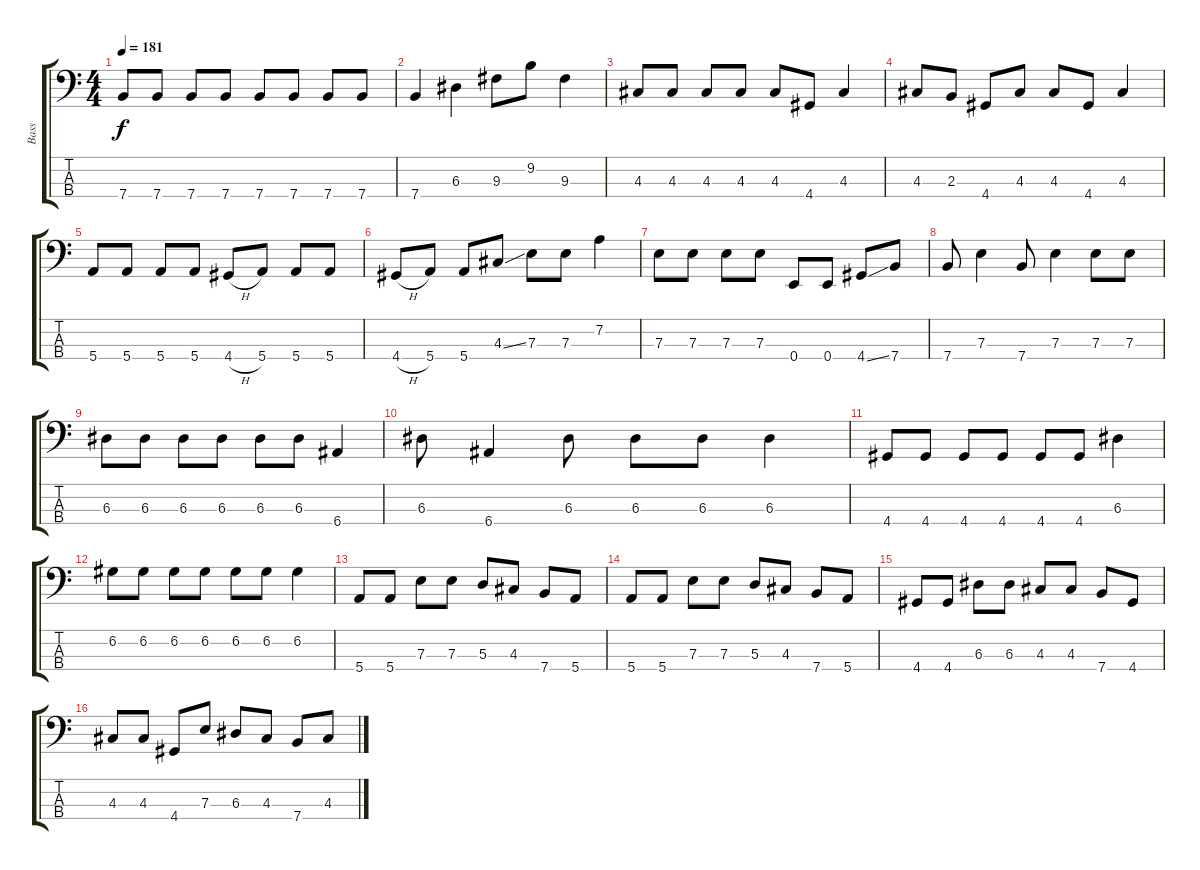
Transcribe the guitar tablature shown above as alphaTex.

\track ("Bass" "Bass") {instrument electricbasspick}
\staff {score tabs}
\tuning (G2 D2 A1 E1) {hide}
\ts (4 4)
\tempo 181
\clef f4
\ks c
7.4.8{dy f} 7.4.8 7.4.8 7.4.8 7.4.8 7.4.8 7.4.8 7.4.8 |
7.4.4 6.3.4 9.3.8 9.2.8 9.3.4 |
4.3.8 4.3.8 4.3.8 4.3.8 4.3.8 4.4.8 4.3.4 |
4.3.8 2.3.8 4.4.8 4.3.8 4.3.8 4.4.8 4.3.4 |
5.4.8 5.4.8 5.4.8 5.4.8 4.4{h}.8 5.4.8 5.4.8 5.4.8 |
4.4{h}.8 5.4.8 5.4.8 4.3{ss}.8 7.3.8 7.3.8 7.2.4 |
7.3.8 7.3.8 7.3.8 7.3.8 0.4.8 0.4.8 4.4{ss}.8 7.4.8 |
7.4.8 7.3.4 7.4.8 7.3.4 7.3.8 7.3.8 |
6.3.8 6.3.8 6.3.8 6.3.8 6.3.8 6.3.8 6.4.4 |
6.3.8 6.4.4 6.3.8 6.3.8 6.3.8 6.3.4 |
4.4.8 4.4.8 4.4.8 4.4.8 4.4.8 4.4.8 6.3.4 |
6.2.8 6.2.8 6.2.8 6.2.8 6.2.8 6.2.8 6.2.4 |
5.4.8 5.4.8 7.3.8 7.3.8 5.3.8 4.3.8 7.4.8 5.4.8 |
5.4.8 5.4.8 7.3.8 7.3.8 5.3.8 4.3.8 7.4.8 5.4.8 |
4.4.8 4.4.8 6.3.8 6.3.8 4.3.8 4.3.8 7.4.8 4.4.8 |
4.3.8 4.3.8 4.4.8 7.3.8 6.3.8 4.3.8 7.4.8 4.3.8
